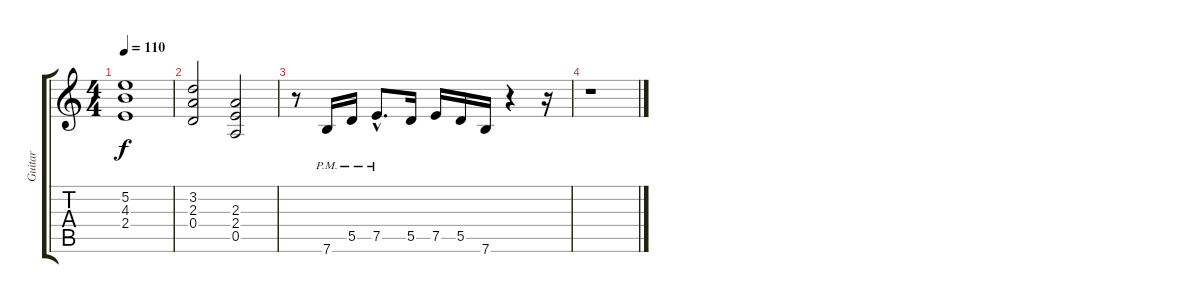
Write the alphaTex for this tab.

\track ("Guitar" "Guitar") {instrument overdrivenguitar}
\staff {score tabs}
\tuning (E4 B3 G3 D3 A2 E2) {hide}
\ts (4 4)
\tempo 110
\clef g2
\ks c
(5.2 4.3 2.4).1{dy f volume 0} |
(3.2 2.3 0.4).2 (2.3 2.4 0.5).2 |
r.8{instrument distortionguitar} 7.6{pm}.16 5.5{pm}.16 7.5{hac pm}.8{d} 5.5.16 7.5.16 5.5.16 7.6.16 r.4 r.16 |
r.1
